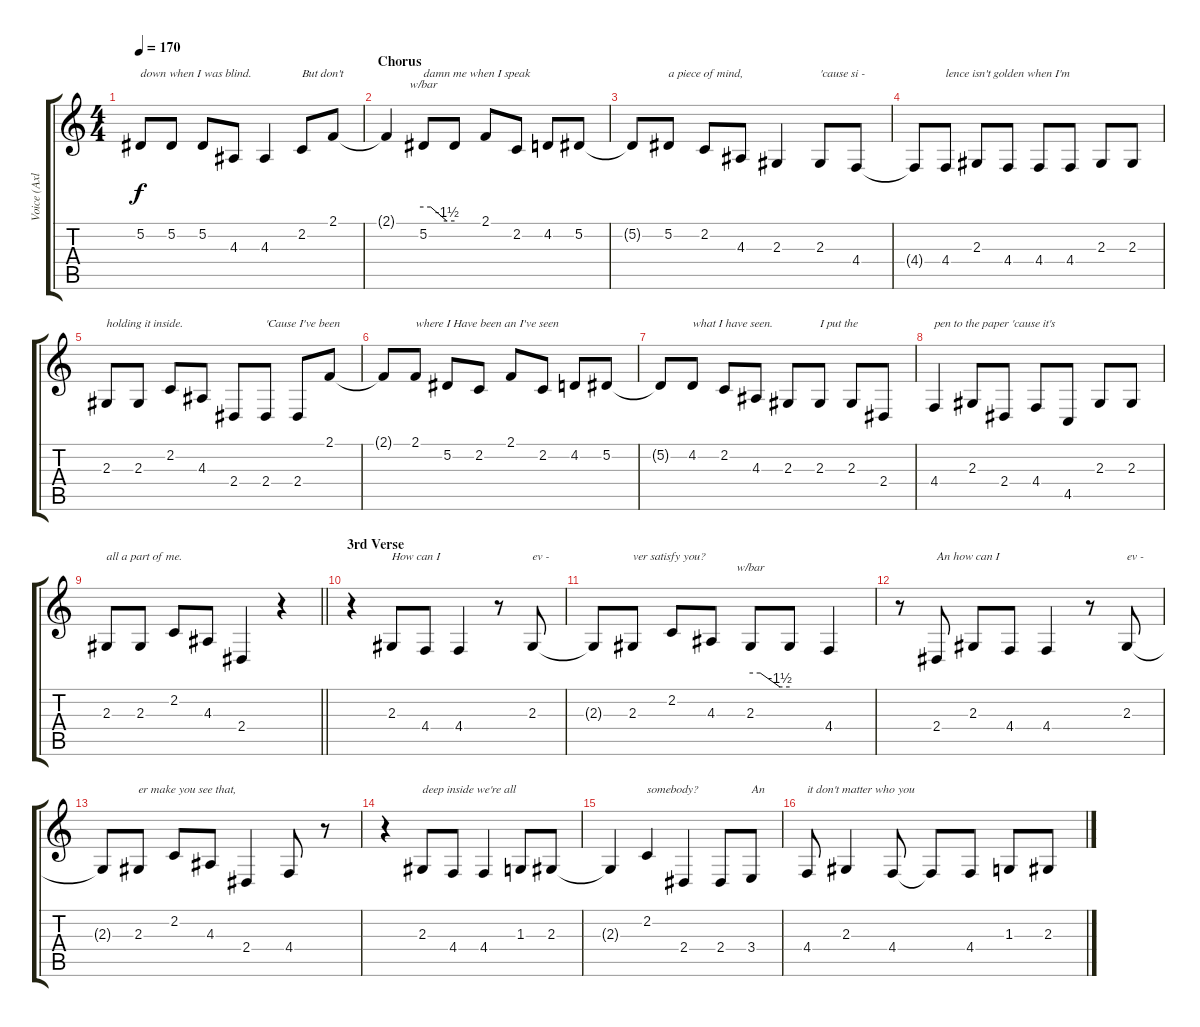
\track ("Voice (Axl)" "Voice (Axl") {instrument lead2sawtooth}
\staff {score tabs}
\tuning (Eb4 Bb3 Gb3 Db3 Ab2 Eb2) {hide}
\ts (4 4)
\tempo 170
\clef g2
\ks c
5.2.8{txt "down when I was blind." dy f} 5.2.8 5.2.8 4.3.8 4.3.4 2.2.8{txt "But don't"} 2.1.8 |
\section ("" "Chorus")
2.1{t}.4 5.2.8{tbe (custom default 0 0 14 0 45 -6 60 -6) txt "damn me when I speak"} 5.2{t}.8 2.1.8 2.2.8 4.2.8 5.2.8 |
5.2{t}.8 5.2.8{txt "a piece of mind,"} 2.2.8 4.3.8 2.3.4 2.3.8{txt "'cause si -"} 4.4.8 |
4.4{t}.8 4.4.8{txt "lence isn't golden when I'm"} 2.3.8 4.4.8 4.4.8 4.4.8 2.3.8 2.3.8 |
2.3.8{txt "holding it inside."} 2.3.8 2.2.8 4.3.8 2.4.8 2.4.8{txt "'Cause I've been"} 2.4.8 2.1.8 |
2.1{t}.8 2.1.8{txt "where I Have been an I've seen"} 5.2.8 2.2.8 2.1.8 2.2.8 4.2.8 5.2.8 |
5.2{t}.8 4.2.8{txt "what I have seen."} 2.2.8 4.3.8 2.3.8 2.3.8{txt "I put the"} 2.3.8 2.4.8 |
4.4.4{txt "pen to the paper 'cause it's"} 2.3.8 2.4.8 4.4.8 4.5.8 2.3.8 2.3.8 |
\barLineRight lightlight
2.3.8{txt "all a part of me."} 2.3.8 2.2.8 4.3.8 2.4.4 r.4 |
\section ("" "3rd Verse")
r.4 2.3.8{txt "How can I"} 4.4.8 4.4.4 r.8 2.3.8{txt "ev - "} |
2.3{t}.8 2.3.8{txt "ver satisfy you?"} 2.2.8 4.3.8 2.3.8{tbe (custom default 0 0 15 0 45 -6 60 -6)} 2.3{t}.8 4.4.4 |
r.8 2.4.8{txt "An how can I"} 2.3.8 4.4.8 4.4.4 r.8 2.3.8{txt "ev - "} |
2.3{t}.8 2.3.8{txt "er make you see that,"} 2.2.8 4.3.8 2.4.4 4.4.8 r.8 |
r.4 2.3.8{txt "deep inside we're all"} 4.4.8 4.4.4 1.3.8 2.3.8 |
2.3{t}.4 2.2.4{txt "somebody?"} 2.4.4 2.4.8 3.4.8{txt "An"} |
4.4.8{txt "it don't matter who you"} 2.3.4 4.4.8 4.4{t}.8 4.4.8 1.3.8 2.3.8
